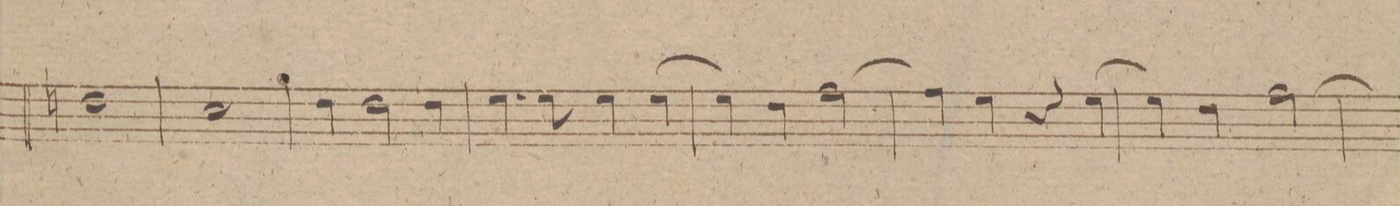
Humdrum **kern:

**kern	**dynam
*I"Oboe 1mo	*
*clefG2	*
*k[f#c#g#d#]	*
*met(c)	*
*M4/4	*
1ddn\	.
=177	=177
1cc#\	.
=178	=178
4dd#\	.
2dd#\	.
4dd#\	.
=179	=179
4.ee\	.
8ee\	.
4ee\	.
[4ee\	.
=180	=180
4ee\]	.
4dd#\	.
[2ff#\	.
=181	=181
4ff#\]	.
4ee\	.
4r	.
[4ee\	.
=182	=182
4ee\]	.
4dd#\	.
[2ff#\	.
=183	=183
*-	*-
